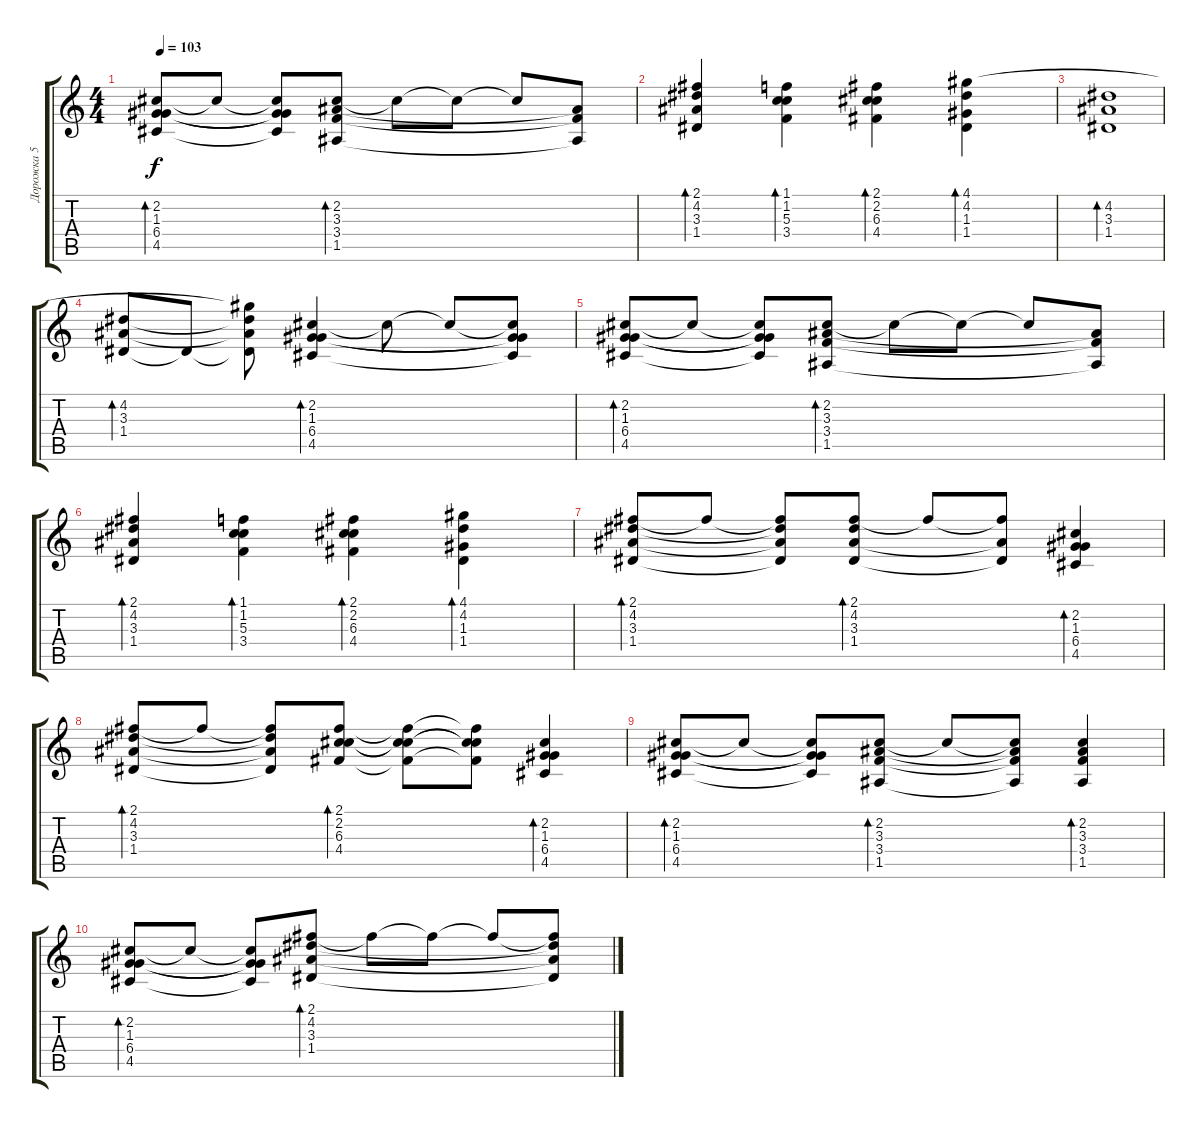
\track ("Дорожка 5" "Дорожка 5") {instrument acousticguitarsteel}
\staff {score tabs}
\tuning (E4 B3 G3 D3 A2 E2) {hide}
\ts (4 4)
\tempo 103
\clef g2
\ks c
(2.2 1.3 6.4 4.5).8{bd 60 dy f} 2.2{t}.8 (2.2{t} 1.3{t} 6.4{t} 4.5{t}).8 (2.2 3.3 3.4 1.5).8{bd 60} 2.2{t}.8 2.2{t}.8 2.2{t}.8 (3.3{t} 3.4{t} 1.5{t}).8 |
(2.1 4.2 3.3 1.4).4{bd 60} (1.1 1.2 5.3 3.4).4{bd 60} (2.1 2.2 6.3 4.4).4{bd 60} (4.1 4.2 1.3 1.4).4{bd 60} |
(4.2 3.3 1.4).1{bd 240} |
(4.2 3.3 1.4).8{bd 240} 1.4{t}.8 (4.1{t} 4.2{t} 3.3{t} 1.4{t}).8 (2.2 1.3 6.4 4.5).4{bd 60} 2.2{t}.8 2.2{t}.8 (2.2{t} 1.3{t} 6.4{t} 4.5{t}).8 |
(2.2 1.3 6.4 4.5).8{bd 60} 2.2{t}.8 (2.2{t} 1.3{t} 6.4{t} 4.5{t}).8 (2.2 3.3 3.4 1.5).8{bd 60} 2.2{t}.8 2.2{t}.8 2.2{t}.8 (3.3{t} 3.4{t} 1.5{t}).8 |
(2.1 4.2 3.3 1.4).4{bd 60} (1.1 1.2 5.3 3.4).4{bd 60} (2.1 2.2 6.3 4.4).4{bd 60} (4.1 4.2 1.3 1.4).4{bd 60} |
(2.1 4.2 3.3 1.4).8{bd 60} 2.1{t}.8 (2.1{t} 4.2{t} 3.3{t} 1.4{t}).8 (2.1 4.2 3.3 1.4).8{bd 60} 2.1{t}.8 (2.1{t} 3.3{t} 1.4{t}).8 (2.2 1.3 6.4 4.5).4{bd 60} |
(2.1 4.2 3.3 1.4).8{bd 60} 2.1{t}.8 (2.1{t} 4.2{t} 3.3{t} 1.4{t}).8 (2.1 2.2 6.3 4.4).8{bd 60} (2.1{t} 2.2{t} 6.3{t} 4.4{t}).8 (2.1{t} 2.2{t} 6.3{t} 4.4{t}).8 (2.2 1.3 6.4 4.5).4{bd 60} |
(2.2 1.3 6.4 4.5).8{bd 60} 2.2{t}.8 (2.2{t} 1.3{t} 6.4{t} 4.5{t}).8 (2.2 3.3 3.4 1.5).8{bd 60} 2.2{t}.8 (2.2{t} 3.3{t} 3.4{t} 1.5{t}).8 (2.2 3.3 3.4 1.5).4{bd 60} |
(2.2 1.3 6.4 4.5).8{bd 60} 2.2{t}.8 (2.2{t} 1.3{t} 6.4{t} 4.5{t}).8 (2.1 4.2 3.3 1.4).8{bd 60} 2.1{t}.8 2.1{t}.8 2.1{t}.8 (2.1{t} 4.2{t} 3.3{t} 1.4{t}).8
